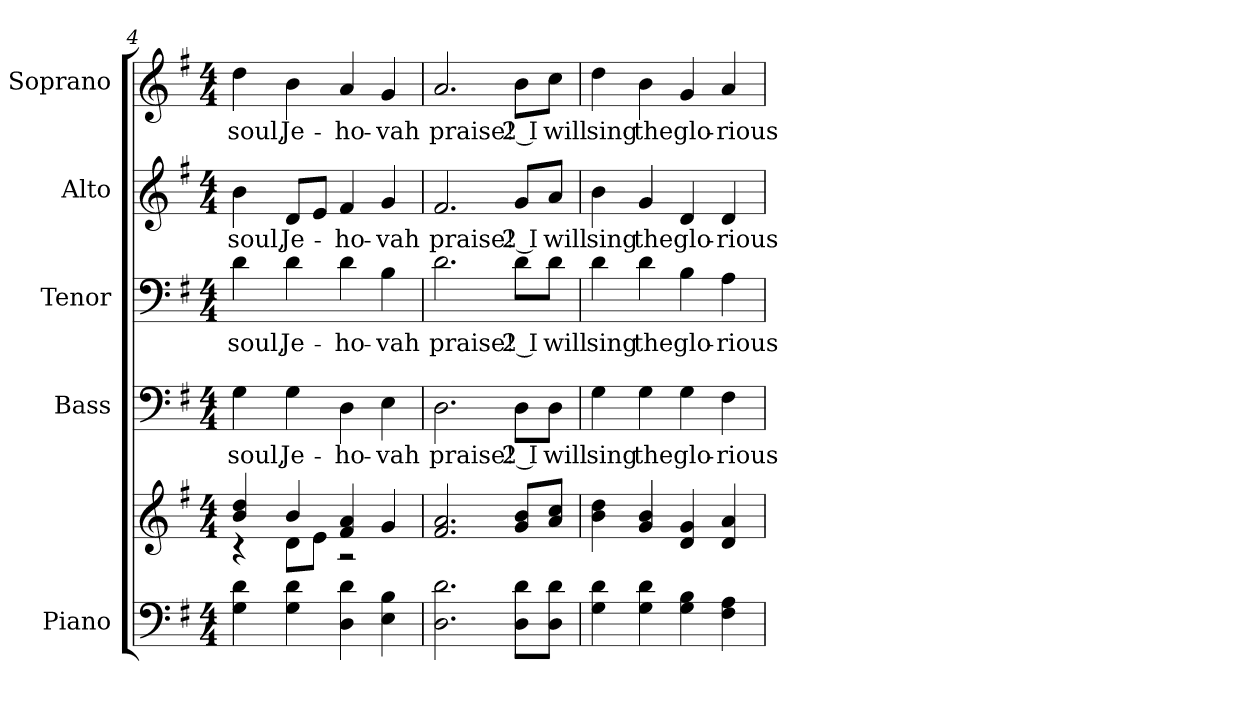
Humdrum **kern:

**kern	**kern	**kern	**text	**kern	**text	**kern	**text	**kern	**text
*part5	*part5	*part4	*part4	*part3	*part3	*part2	*part2	*part1	*part1
*staff6	*staff5	*staff4	*staff4	*staff3	*staff3	*staff2	*staff2	*staff1	*staff1
*I"Piano	*	*I"Bass	*	*I"Tenor	*	*I"Alto	*	*I"Soprano	*
*I'Pno.	*	*I'B.	*	*I'T.	*	*I'A.	*	*I'S.	*
*clefF4	*clefG2	*clefF4	*	*clefF4	*	*clefG2	*	*clefG2	*
*k[f#]	*k[f#]	*k[f#]	*	*k[f#]	*	*k[f#]	*	*k[f#]	*
*G:	*G:	*G:	*	*G:	*	*G:	*	*G:	*
*M4/4	*M4/4	*M4/4	*	*M4/4	*	*M4/4	*	*M4/4	*
=4	=4	=4	=4	=4	=4	=4	=4	=4	=4
*	*^	*	*	*	*	*	*	*	*
!	!	!	!	!LO:LY:b:color=#000000	!	!	!	!	!	!
!	!	!	!	!	!	!LO:LY:b:color=#000000	!	!	!	!
!	!	!	!	!	!	!	!	!LO:LY:b:color=#000000	!	!
!	!	!	!	!	!	!	!	!	!	!LO:LY:b:color=#000000
4Gi\ 4di	4bi/ 4ddi	4r	4Gi\	soul,	4di\	soul,	4bi\	soul,	4ddi\	soul,
!	!	!	!	!LO:LY:b:color=#000000	!	!	!	!	!	!
!	!	!	!	!	!	!LO:LY:b:color=#000000	!	!	!	!
!	!	!	!	!	!	!	!	!LO:LY:b:color=#000000	!	!
!	!	!	!	!	!	!	!	!	!	!LO:LY:b:color=#000000
4Gi\ 4di	4bi/	8di\L	4Gi\	Je-	4di\	Je-	8di/L	Je-	4bi\	Je-
.	.	8ei\J	.	.	.	.	8ei/J	.	.	.
!	!	!	!	!LO:LY:b:color=#000000	!	!	!	!	!	!
!	!	!	!	!	!	!LO:LY:b:color=#000000	!	!	!	!
!	!	!	!	!	!	!	!	!LO:LY:b:color=#000000	!	!
!	!	!	!	!	!	!	!	!	!	!LO:LY:b:color=#000000
4Di\ 4di	4f#i/ 4ai	2r	4Di\	-ho-	4di\	-ho-	4f#i/	-ho-	4ai/	-ho-
!	!	!	!	!LO:LY:b:color=#000000	!	!	!	!	!	!
!	!	!	!	!	!	!LO:LY:b:color=#000000	!	!	!	!
!	!	!	!	!	!	!	!	!LO:LY:b:color=#000000	!	!
!	!	!	!	!	!	!	!	!	!	!LO:LY:b:color=#000000
4Ei\ 4Bi	4gi/	.	4Ei\	-vah	4Bi\	-vah	4gi/	-vah	4gi/	-vah
*	*v	*v	*	*	*	*	*	*	*	*
=5	=5	=5	=5	=5	=5	=5	=5	=5	=5
!	!	!	!LO:LY:b:color=#000000	!	!	!	!	!	!
!	!	!	!	!	!LO:LY:b:color=#000000	!	!	!	!
!	!	!	!	!	!	!	!LO:LY:b:color=#000000	!	!
!	!	!	!	!	!	!	!	!	!LO:LY:b:color=#000000
2.Di\ 2.di	2.f#i/ 2.ai	2.Di\	praise!	2.di\	praise!	2.f#i/	praise!	2.ai/	praise!
!	!	!	!LO:LY:b:color=#000000	!	!	!	!	!	!
!	!	!	!	!	!LO:LY:b:color=#000000	!	!	!	!
!	!	!	!	!	!	!	!LO:LY:b:color=#000000	!	!
!	!	!	!	!	!	!	!	!	!LO:LY:b:color=#000000
8Di\ 8diL	8gi/ 8biL	8Di\L	2 I	8di\L	2 I	8gi/L	2 I	8bi\L	2 I
!	!	!	!LO:LY:b:color=#000000	!	!	!	!	!	!
!	!	!	!	!	!LO:LY:b:color=#000000	!	!	!	!
!	!	!	!	!	!	!	!LO:LY:b:color=#000000	!	!
!	!	!	!	!	!	!	!	!	!LO:LY:b:color=#000000
8Di\ 8diJ	8ai/ 8cciJ	8Di\J	will	8di\J	will	8ai/J	will	8cci\J	will
=6	=6	=6	=6	=6	=6	=6	=6	=6	=6
!	!	!	!LO:LY:b:color=#000000	!	!	!	!	!	!
!	!	!	!	!	!LO:LY:b:color=#000000	!	!	!	!
!	!	!	!	!	!	!	!LO:LY:b:color=#000000	!	!
!	!	!	!	!	!	!	!	!	!LO:LY:b:color=#000000
4Gi\ 4di	4bi\ 4ddi	4Gi\	sing	4di\	sing	4bi\	sing	4ddi\	sing
!	!	!	!LO:LY:b:color=#000000	!	!	!	!	!	!
!	!	!	!	!	!LO:LY:b:color=#000000	!	!	!	!
!	!	!	!	!	!	!	!LO:LY:b:color=#000000	!	!
!	!	!	!	!	!	!	!	!	!LO:LY:b:color=#000000
4Gi\ 4di	4gi/ 4bi	4Gi\	the	4di\	the	4gi/	the	4bi\	the
!	!	!	!LO:LY:b:color=#000000	!	!	!	!	!	!
!	!	!	!	!	!LO:LY:b:color=#000000	!	!	!	!
!	!	!	!	!	!	!	!LO:LY:b:color=#000000	!	!
!	!	!	!	!	!	!	!	!	!LO:LY:b:color=#000000
4Gi\ 4Bi	4di/ 4gi	4Gi\	glo-	4Bi\	glo-	4di/	glo-	4gi/	glo-
!	!	!	!LO:LY:b:color=#000000	!	!	!	!	!	!
!	!	!	!	!	!LO:LY:b:color=#000000	!	!	!	!
!	!	!	!	!	!	!	!LO:LY:b:color=#000000	!	!
!	!	!	!	!	!	!	!	!	!LO:LY:b:color=#000000
4F#i\ 4Ai	4di/ 4ai	4F#i\	-rious	4Ai\	-rious	4di/	-rious	4ai/	-rious
=	=	=	=	=	=	=	=	=	=
*-	*-	*-	*-	*-	*-	*-	*-	*-	*-
